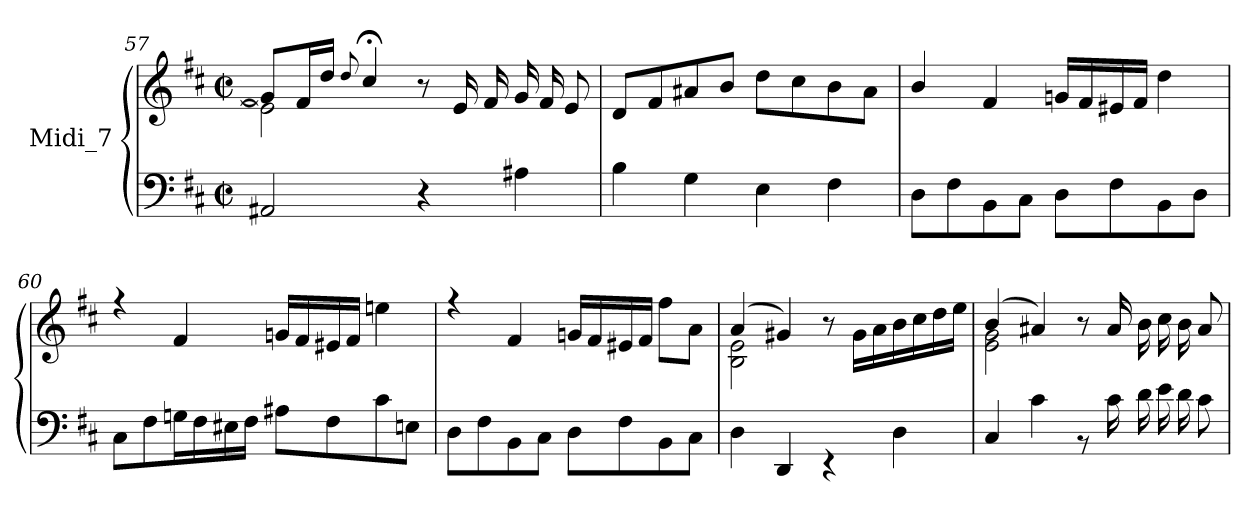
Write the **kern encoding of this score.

**kern	**kern
*part1	*part1
*staff2	*staff1
*I"Midi_7	*
!!LO:LB:g=z
*clefF4	*clefG2
*k[f#c#]	*k[f#c#]
*D:	*D:
*M2/2	*M2/2
*met(c|)	*met(c|)
=57	=57
*	*^
2AA#X/	8g/L]	2e\]
.	16f#/L	.
.	16dd/JJ	.
.	8qqdd/	.
.	4cc#;</	.
4r	8r	2ryy
.	16eLL	.
.	16f#	.
4A#X	16g	.
.	16f#	.
.	8eJ	.
=58	=58	=58
4B	8dL	(<8d\Lyy
.	8f#	8f#\yy
4G	8a#X	8a#X\yy
.	8bJ	8b\Jyy)
4E	(>8ddLyy	8ddL
.	8cc#yy	8cc#
4F#	8byy	8b
.	8a#Jyy)	8a#J
=59	=59	=59
8DL	4b/	1ryy
8F#	.	.
8BB	4f#/	.
8C#J	.	.
8DL	16gnLL	.
.	16f#	.
8F#	16e#X	.
.	16f#JJ	.
8BB	4dd\	.
8DJ	.	.
!!LO:LB:g=z	!!
=60	=60	=60
*^	*	*
1ryy	8C#L	4r	1ryy
.	8F#	.	.
.	16GnL	4f#/	.
.	16F#	.	.
.	16E#X	.	.
.	16F#JJ	.	.
.	8A#X\L	16gnLL	.
.	.	16f#	.
.	8F#\	16e#X	.
.	.	16f#JJ	.
.	8c#\	4een\	.
.	8En\J	.	.
=61	=61	=61	=61
1ryy	8D\L	4r	1ryy
.	8F#\	.	.
.	8BB\	4f#/	.
.	8C#\J	.	.
.	8D\L	16gnLL	.
.	.	16f#	.
.	8F#\	16e#X	.
.	.	16f#JJ	.
.	8BB\	8ff#\L	.
.	8C#\J	8a\J	.
=62	=62	=62	=62
1ryy	4D\	(>4a/	2B\ 2e\
.	4DD/	4g#X/)	.
.	4r	8r	2ryy
.	.	16g#LL	.
.	.	16a	.
.	4D\	16b	.
.	.	16cc#	.
.	.	16dd	.
.	.	16eeJJ	.
!!LO:LB:g=z	!!
=63	=63	=63	=63
1ryy	4C#/	(>4b/	2e\ 2g\
.	4c#\	4a#X/)	.
.	8r	8r	2ryy
.	16c#LL	16a#LL	.
.	16d	16b	.
.	16e	16cc#	.
.	16d	16b	.
.	8c#J	8a#J	.
*v	*v	*	*
*	*v	*v
=	=
*-	*-
